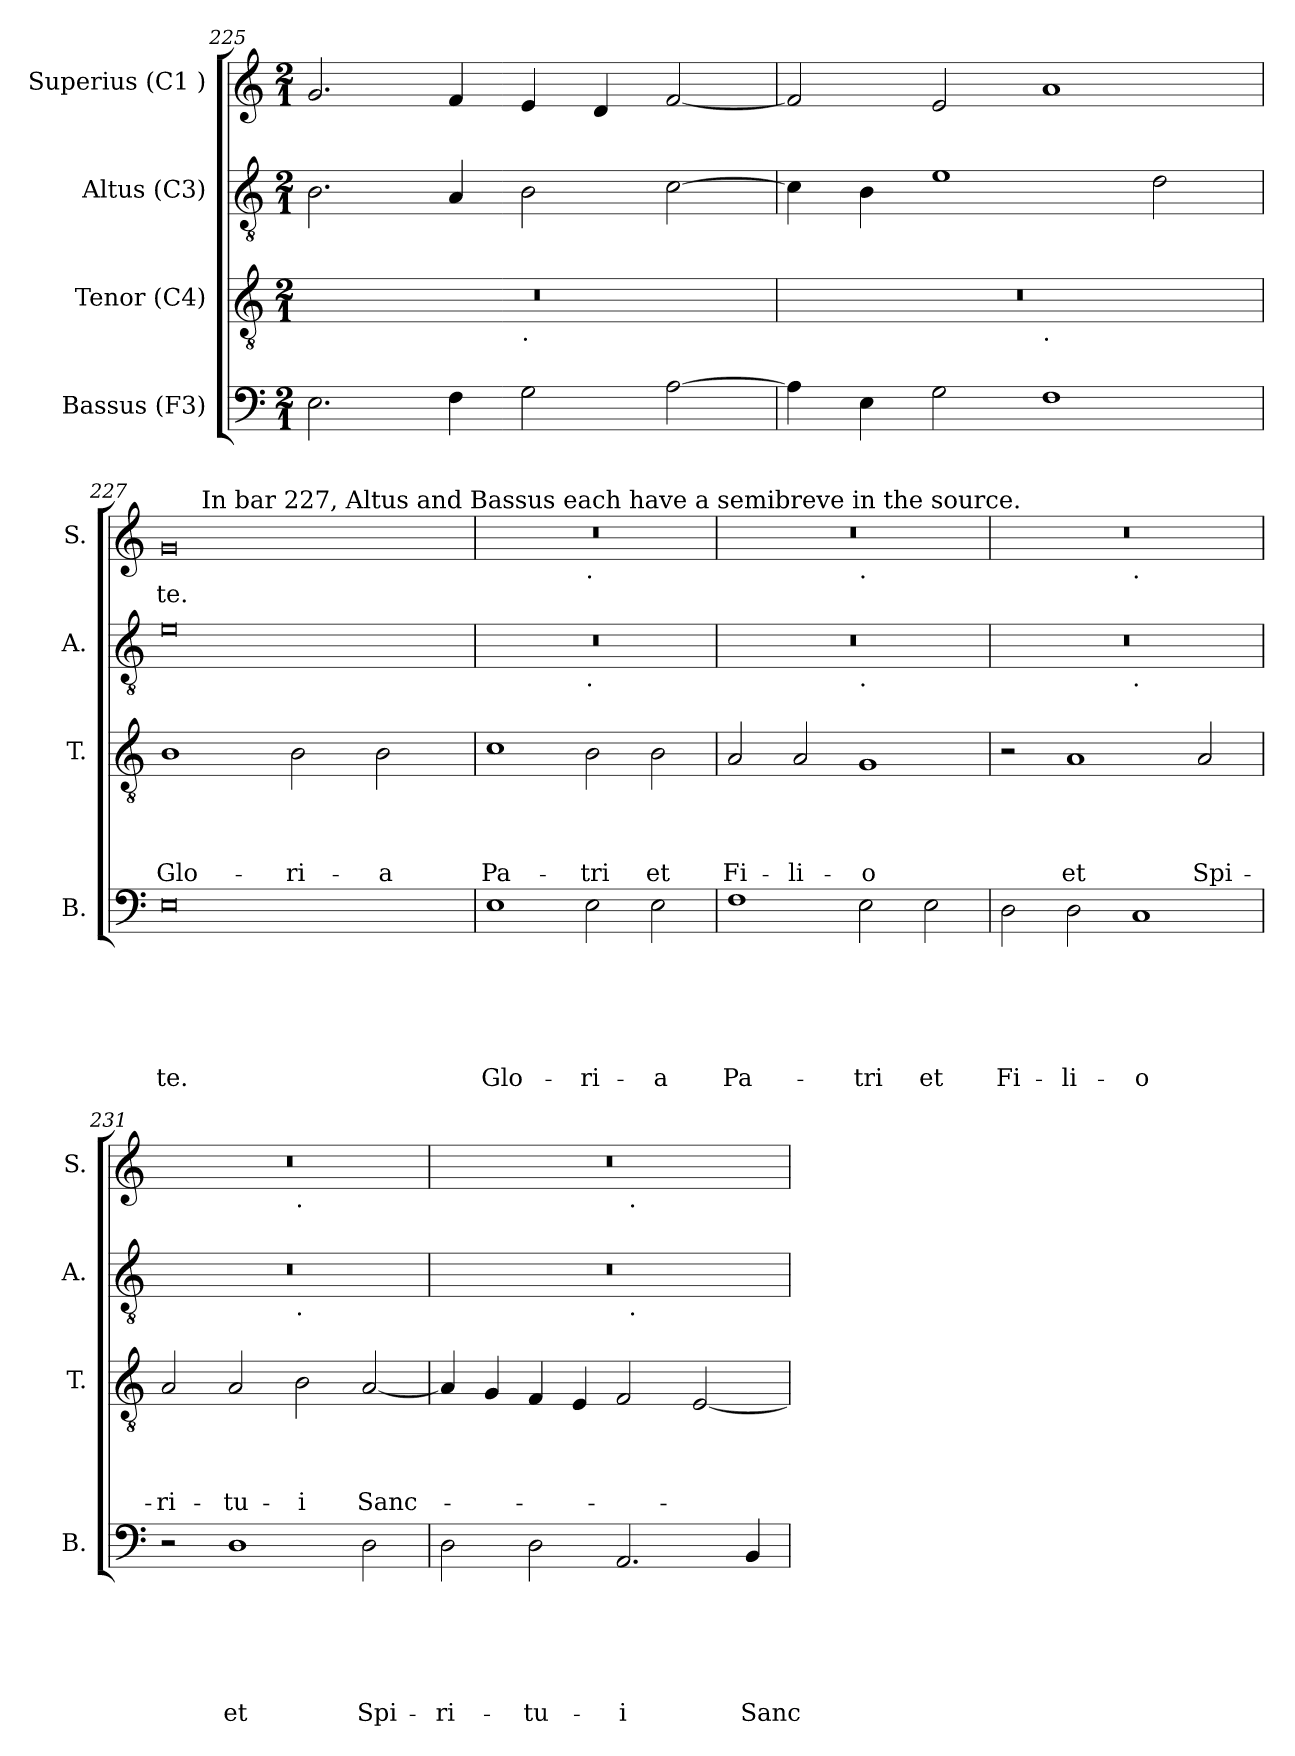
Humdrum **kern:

**kern	**text	**text	**text	**text	**text	**text	**kern	**text	**text	**text	**text	**kern	**kern	**text
*part4	*part4	*part4	*part4	*part4	*part4	*part4	*part3	*part3	*part3	*part3	*part3	*part2	*part1	*part1
*staff4	*staff4	*staff4	*staff4	*staff4	*staff4	*staff4	*staff3	*staff3	*staff3	*staff3	*staff3	*staff2	*staff1	*staff1
*I"Bassus (F3)	*	*	*	*	*	*	*I"Tenor (C4)	*	*	*	*	*I"Altus (C3)	*I"Superius (C1 )	*
*I'B.	*	*	*	*	*	*	*I'T.	*	*	*	*	*I'A.	*I'S.	*
*clefF4	*	*	*	*	*	*	*clefGv2	*	*	*	*	*clefGv2	*clefG2	*
*k[]	*	*	*	*	*	*	*k[]	*	*	*	*	*k[]	*k[]	*
*C:	*	*	*	*	*	*	*C:	*	*	*	*	*C:	*C:	*
*M2/1	*	*	*	*	*	*	*M2/1	*	*	*	*	*M2/1	*M2/1	*
=225	=225	=225	=225	=225	=225	=225	=225	=225	=225	=225	=225	=225	=225	=225
*	*	*	*	*	*	*	*^	*	*	*	*	*	*	*
2.E\	.	.	.	.	.	.	0r	1ryy	.	.	.	.	2.B\	2.g/	.
4F\	.	.	.	.	.	.	.	.	.	.	.	.	4A/	4f/	.
!	!	!	!	!	!	!	!	!LO:TX:b:t=.	!	!	!	!	!	!	!
2G\	.	.	.	.	.	.	.	1ryy	.	.	.	.	2B\	4e/	.
.	.	.	.	.	.	.	.	.	.	.	.	.	.	4d/	.
[>2A\	.	.	.	.	.	.	.	.	.	.	.	.	[>2c\	[<2f/	.
=226	=226	=226	=226	=226	=226	=226	=226	=226	=226	=226	=226	=226	=226	=226	=226
4A\]	.	.	.	.	.	.	0r	1ryy	.	.	.	.	4c\]	2f/]	.
4E\	.	.	.	.	.	.	.	.	.	.	.	.	4B\	.	.
2G\	.	.	.	.	.	.	.	.	.	.	.	.	1e	2e/	.
!	!	!	!	!	!	!	!	!LO:TX:b:t=.	!	!	!	!	!	!	!
1F	.	.	.	.	.	.	.	1ryy	.	.	.	.	.	1a	.
.	.	.	.	.	.	.	.	.	.	.	.	.	2d\	.	.
!!LO:LB:g=z
=227	=227	=227	=227	=227	=227	=227	=227	=227	=227	=227	=227	=227	=227	=227	=227
!	!	!	!	!	!	!LO:LY:b:rj	!	!	!	!	!	!LO:LY:b	!	!	!LO:LY:b:rj
*	*	*	*	*	*	*	*v	*v	*	*	*	*	*	*^	*
0E	.	.	.	.	.	-te.	1B	.	.	.	Glo-	0e	0g	8ryy	-te.
.	.	.	.	.	.	.	.	.	.	.	.	.	.	32ryy	.
!	!	!	!	!	!	!	!	!	!	!	!	!	!	!LO:TX:a:t=In bar 227, Altus and Bassus each have a semibreve in the source.	!
.	.	.	.	.	.	.	.	.	.	.	.	.	.	1ryy	.
!	!	!	!	!	!	!	!	!	!	!	!LO:LY:b	!	!	!	!
.	.	.	.	.	.	.	2B\	.	.	.	-ri-	.	.	.	.
.	.	.	.	.	.	.	.	.	.	.	.	.	.	2ryy	.
!	!	!	!	!	!	!	!	!	!	!	!LO:LY:b	!	!	!	!
.	.	.	.	.	.	.	2B\	.	.	.	-a	.	.	.	.
.	.	.	.	.	.	.	.	.	.	.	.	.	.	4ryy	.
.	.	.	.	.	.	.	.	.	.	.	.	.	.	16.ryy	.
=228	=228	=228	=228	=228	=228	=228	=228	=228	=228	=228	=228	=228	=228	=228	=228
!	!	!	!	!	!	!LO:LY:b	!	!	!	!	!LO:LY:b	!	!	!	!
*	*	*	*	*	*	*	*	*	*	*	*	*^	*	*	*
1E	.	.	.	.	.	Glo-	1c	.	.	.	Pa-	0r	1ryy	0r	1ryy	.
!	!	!	!	!	!	!	!	!	!	!	!	!	!	!	!LO:TX:b:t=.	!
!	!	!	!	!	!	!	!	!	!	!	!	!	!LO:TX:b:t=.	!	!	!
!	!	!	!	!	!	!LO:LY:b	!	!	!	!	!LO:LY:b	!	!	!	!	!
2E\	.	.	.	.	.	-ri-	2B\	.	.	.	-tri	.	1ryy	.	1ryy	.
!	!	!	!	!	!	!LO:LY:b	!	!	!	!	!LO:LY:b	!	!	!	!	!
2E\	.	.	.	.	.	-a	2B\	.	.	.	et	.	.	.	.	.
=229	=229	=229	=229	=229	=229	=229	=229	=229	=229	=229	=229	=229	=229	=229	=229	=229
!	!	!	!	!	!	!LO:LY:b	!	!	!	!	!LO:LY:b	!	!	!	!	!
1F	.	.	.	.	.	Pa-	2A/	.	.	.	Fi-	0r	1ryy	0r	1ryy	.
!	!	!	!	!	!	!	!	!	!	!	!LO:LY:b	!	!	!	!	!
.	.	.	.	.	.	.	2A/	.	.	.	-li-	.	.	.	.	.
!	!	!	!	!	!	!	!	!	!	!	!	!	!	!	!LO:TX:b:t=.	!
!	!	!	!	!	!	!	!	!	!	!	!	!	!LO:TX:b:t=.	!	!	!
!	!	!	!	!	!	!LO:LY:b	!	!	!	!	!LO:LY:b:rj	!	!	!	!	!
2E\	.	.	.	.	.	-tri	1G	.	.	.	-o	.	1ryy	.	1ryy	.
!	!	!	!	!	!	!LO:LY:b	!	!	!	!	!	!	!	!	!	!
2E\	.	.	.	.	.	et	.	.	.	.	.	.	.	.	.	.
=230	=230	=230	=230	=230	=230	=230	=230	=230	=230	=230	=230	=230	=230	=230	=230	=230
!	!	!	!	!	!	!LO:LY:b	!	!	!	!	!	!	!	!	!	!
2D\	.	.	.	.	.	Fi-	2r	.	.	.	.	0r	1ryy	0r	1ryy	.
!	!	!	!	!	!	!LO:LY:b	!	!	!	!	!LO:LY:b	!	!	!	!	!
2D\	.	.	.	.	.	-li-	1A	.	.	.	et	.	.	.	.	.
!	!	!	!	!	!	!	!	!	!	!	!	!	!	!	!LO:TX:b:t=.	!
!	!	!	!	!	!	!	!	!	!	!	!	!	!LO:TX:b:t=.	!	!	!
!	!	!	!	!	!	!LO:LY:b:rj	!	!	!	!	!	!	!	!	!	!
1C	.	.	.	.	.	-o	.	.	.	.	.	.	1ryy	.	1ryy	.
!	!	!	!	!	!	!	!	!	!	!	!LO:LY:b	!	!	!	!	!
.	.	.	.	.	.	.	2A/	.	.	.	Spi-	.	.	.	.	.
=231	=231	=231	=231	=231	=231	=231	=231	=231	=231	=231	=231	=231	=231	=231	=231	=231
!	!	!	!	!	!	!	!	!	!	!	!LO:LY:b	!	!	!	!	!
2r	.	.	.	.	.	.	2A/	.	.	.	-ri-	0r	1ryy	0r	1ryy	.
!	!	!	!	!	!	!LO:LY:b	!	!	!	!	!LO:LY:b	!	!	!	!	!
1D	.	.	.	.	.	et	2A/	.	.	.	-tu-	.	.	.	.	.
!	!	!	!	!	!	!	!	!	!	!	!	!	!	!	!LO:TX:b:t=.	!
!	!	!	!	!	!	!	!	!	!	!	!	!	!LO:TX:b:t=.	!	!	!
!	!	!	!	!	!	!	!	!	!	!	!LO:LY:b	!	!	!	!	!
.	.	.	.	.	.	.	2B\	.	.	.	-i	.	1ryy	.	1ryy	.
!	!	!	!	!	!	!LO:LY:b	!	!	!	!	!LO:LY:b	!	!	!	!	!
2D\	.	.	.	.	.	Spi-	[<2A/	.	.	.	Sanc-	.	.	.	.	.
!!LO:LB:g=z	!!
=232	=232	=232	=232	=232	=232	=232	=232	=232	=232	=232	=232	=232	=232	=232	=232	=232
!	!	!	!	!	!	!LO:LY:b	!	!	!	!	!	!	!	!	!	!
2D\	.	.	.	.	.	-ri-	4A/]	.	.	.	.	0r	1ryy	0r	1ryy	.
.	.	.	.	.	.	.	4G/	.	.	.	.	.	.	.	.	.
!	!	!	!	!	!	!LO:LY:b	!	!	!	!	!	!	!	!	!	!
2D\	.	.	.	.	.	-tu-	4F/	.	.	.	.	.	.	.	.	.
.	.	.	.	.	.	.	4E/	.	.	.	.	.	.	.	.	.
!	!	!	!	!	!	!LO:LY:b	!	!	!	!	!	!	!	!	!	!
2.AA/	.	.	.	.	.	-i	2F/	.	.	.	.	.	32ryy	.	32ryy	.
!	!	!	!	!	!	!	!	!	!	!	!	!	!	!	!LO:TX:b:t=.	!
!	!	!	!	!	!	!	!	!	!	!	!	!	!LO:TX:b:t=.	!	!	!
.	.	.	.	.	.	.	.	.	.	.	.	.	2ryy	.	2ryy	.
.	.	.	.	.	.	.	[<2E/	.	.	.	.	.	.	.	.	.
.	.	.	.	.	.	.	.	.	.	.	.	.	4...ryy	.	4...ryy	.
!	!	!	!	!	!	!LO:LY:b	!	!	!	!	!	!	!	!	!	!
4BB/	.	.	.	.	.	Sanc-	.	.	.	.	.	.	.	.	.	.
*	*	*	*	*	*	*	*	*	*	*	*	*v	*v	*	*	*
*	*	*	*	*	*	*	*	*	*	*	*	*	*v	*v	*
=	=	=	=	=	=	=	=	=	=	=	=	=	=	=
*-	*-	*-	*-	*-	*-	*-	*-	*-	*-	*-	*-	*-	*-	*-
